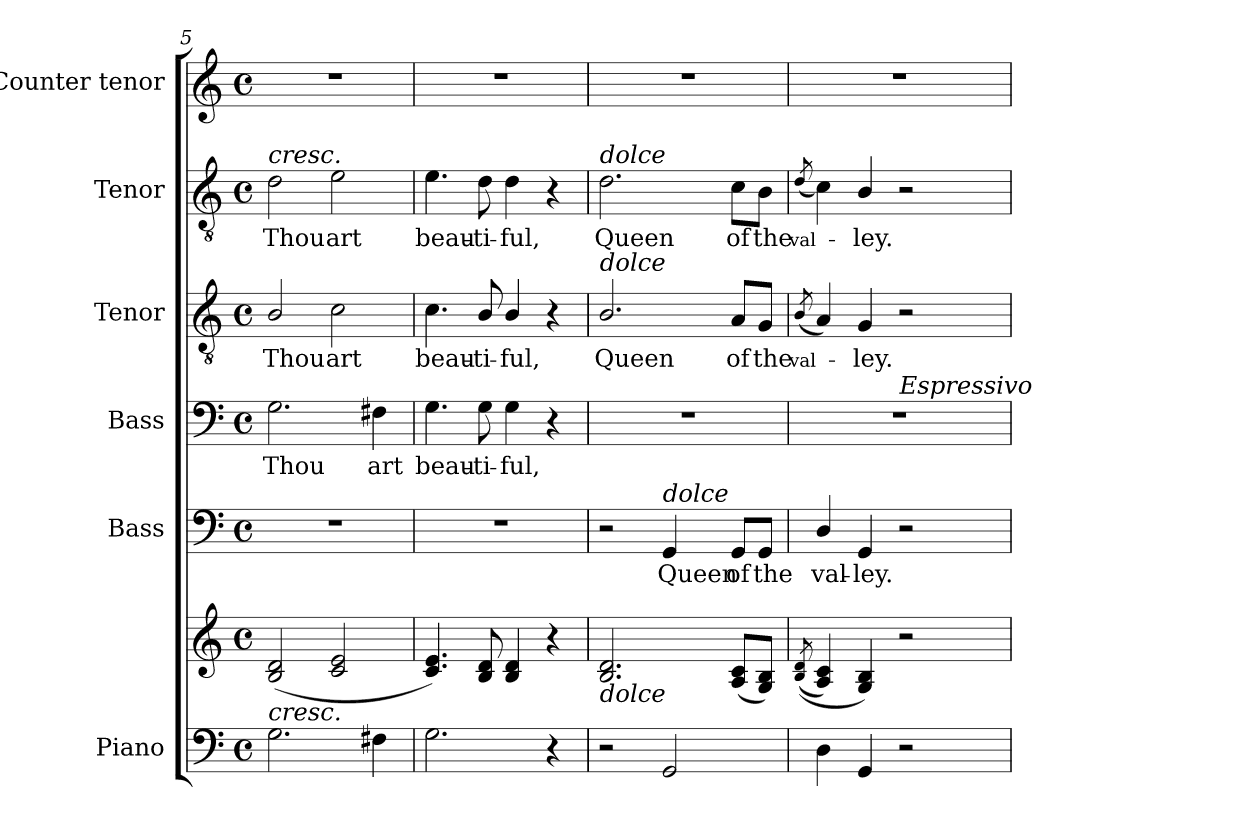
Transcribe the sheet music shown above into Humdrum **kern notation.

**kern	**kern	**kern	**text	**kern	**text	**kern	**text	**kern	**text	**kern
*part6	*part6	*part5	*part5	*part4	*part4	*part3	*part3	*part2	*part2	*part1
*staff7	*staff6	*staff5	*staff5	*staff4	*staff4	*staff3	*staff3	*staff2	*staff2	*staff1
*I"Piano	*	*I"Bass	*	*I"Bass	*	*I"Tenor	*	*I"Tenor	*	*I"Counter tenor
*I'Pno.	*	*I'B.	*	*I'B.	*	*I'T.	*	*I'T.	*	*
*clefF4	*clefG2	*clefF4	*	*clefF4	*	*clefGv2	*	*clefGv2	*	*clefG2
*	*	*	*	*	*	*ITrd7c12	*	*ITrd7c12	*	*
*k[]	*k[]	*k[]	*	*k[]	*	*k[]	*	*k[]	*	*k[]
*C:	*C:	*C:	*	*C:	*	*C:	*	*C:	*	*C:
*M4/4	*M4/4	*M4/4	*	*M4/4	*	*M4/4	*	*M4/4	*	*M4/4
*met(c)	*met(c)	*met(c)	*	*met(c)	*	*met(c)	*	*met(c)	*	*met(c)
=5	=5	=5	=5	=5	=5	=5	=5	=5	=5	=5
!	!	!	!	!	!LO:LY:b:color=#000000	!	!	!	!	!
!	!	!	!	!	!	!	!LO:LY:b:color=#000000	!	!	!
!	!	!	!	!	!	!	!	!LO:TX:a:i:t=cresc.	!	!
!	!LO:TX:b:i:t=cresc.	!	!	!	!	!	!	!	!	!
!	!	!	!	!	!	!	!	!	!LO:LY:b:color=#000000	!
2.Gi\	(2Bi/ 2di	1r	.	2.Gi\	Thou	2BBi/	Thou	2Di\	Thou	1r
!	!	!	!	!	!	!	!LO:LY:b:color=#000000	!	!	!
!	!	!	!	!	!	!	!	!	!LO:LY:b:color=#000000	!
.	2ci/ 2ei	.	.	.	.	2Ci\	art	2Ei\	art	.
!	!	!	!	!	!LO:LY:b:color=#000000	!	!	!	!	!
4F#Xi\	.	.	.	4F#Xi\	art	.	.	.	.	.
=6	=6	=6	=6	=6	=6	=6	=6	=6	=6	=6
!	!	!	!	!	!LO:LY:b:color=#000000	!	!	!	!	!
!	!	!	!	!	!	!	!LO:LY:b:color=#000000	!	!	!
!	!	!	!	!	!	!	!	!	!LO:LY:b:color=#000000	!
2.Gi\	4.ci/ 4.ei)	1r	.	4.Gi\	beau-	4.Ci\	beau-	4.Ei\	beau-	1r
!	!	!	!	!	!LO:LY:b:color=#000000	!	!	!	!	!
!	!	!	!	!	!	!	!LO:LY:b:color=#000000	!	!	!
!	!	!	!	!	!	!	!	!	!LO:LY:b:color=#000000	!
.	8Bi/ 8di	.	.	8Gi\	-ti-	8BBi/	-ti-	8Di\	-ti-	.
!	!	!	!	!	!LO:LY:b:color=#000000	!	!	!	!	!
!	!	!	!	!	!	!	!LO:LY:b:color=#000000	!	!	!
!	!	!	!	!	!	!	!	!	!LO:LY:b:color=#000000	!
.	4Bi/ 4di	.	.	4Gi\	-ful,	4BBi/	-ful,	4Di\	-ful,	.
4r	4r	.	.	4r	.	4r	.	4r	.	.
=7	=7	=7	=7	=7	=7	=7	=7	=7	=7	=7
!	!	!	!	!	!	!	!LO:LY:b:color=#000000	!	!	!
!	!	!	!	!	!	!	!	!LO:TX:a:i:t=dolce	!	!
!	!	!	!	!	!	!LO:TX:a:i:t=dolce	!	!	!	!
!	!LO:TX:b:i:t=dolce	!	!	!	!	!	!	!	!	!
!	!	!	!	!	!	!	!	!	!LO:LY:b:color=#000000	!
2r	2.Bi/ 2.di	2r	.	1r	.	2.BBi/	Queen	2.Di\	Queen	1r
!	!	!LO:TX:a:i:t=dolce	!	!	!	!	!	!	!	!
!	!	!	!LO:LY:b:color=#000000	!	!	!	!	!	!	!
2GGi/	.	4GGi/	Queen	.	.	.	.	.	.	.
!	!	!	!LO:LY:b:color=#000000	!	!	!	!	!	!	!
!	!	!	!	!	!	!	!LO:LY:b:color=#000000	!	!	!
!	!	!	!	!	!	!	!	!	!LO:LY:b:color=#000000	!
.	(8Ai/ 8ciL	8GGi/L	of	.	.	8AAi/L	of	8Ci\L	of	.
!	!	!	!LO:LY:b:color=#000000	!	!	!	!	!	!	!
!	!	!	!	!	!	!	!LO:LY:b:color=#000000	!	!	!
!	!	!	!	!	!	!	!	!	!LO:LY:b:color=#000000	!
.	8Gi/ 8BiJ)	8GGi/J	the	.	.	8GGi/J	the	8BBi\J	the	.
!!LO:LB:g=z
=8	=8	=8	=8	=8	=8	=8	=8	=8	=8	=8
!	!	!	!	!	!	!	!	!	!LO:LY:b:color=#000000	!
!	!	!	!	!	!	!	!LO:LY:b:color=#000000	!	!	!
.	((8qBi/ 8qdi	.	.	.	.	(8qBBi/	val-	(8qDi/	val-	.
!	!	!	!LO:LY:b:color=#000000	!	!	!	!	!	!	!
*	*	*	*	*^	*	*	*	*	*	*
4Di\	4Ai/ 4ci)	4Di/	val-	1r	2ryy	.	4AAi/)	.	4Ci\)	.	1r
!	!	!	!LO:LY:b:color=#000000	!	!	!	!	!	!	!	!
!	!	!	!	!	!	!	!	!LO:LY:b:color=#000000	!	!	!
!	!	!	!	!	!	!	!	!	!	!LO:LY:b:color=#000000	!
4GGi/	4Gi/ 4Bi)	4GGi/	-ley.	.	.	.	4GGi/	-ley.	4BBi/	-ley.	.
!	!	!	!	!	!LO:TX:a:i:t=Espressivo	!	!	!	!	!	!
2r	2r	2r	.	.	2ryy	.	2r	.	2r	.	.
*	*	*	*	*v	*v	*	*	*	*	*	*
=	=	=	=	=	=	=	=	=	=	=
*-	*-	*-	*-	*-	*-	*-	*-	*-	*-	*-
